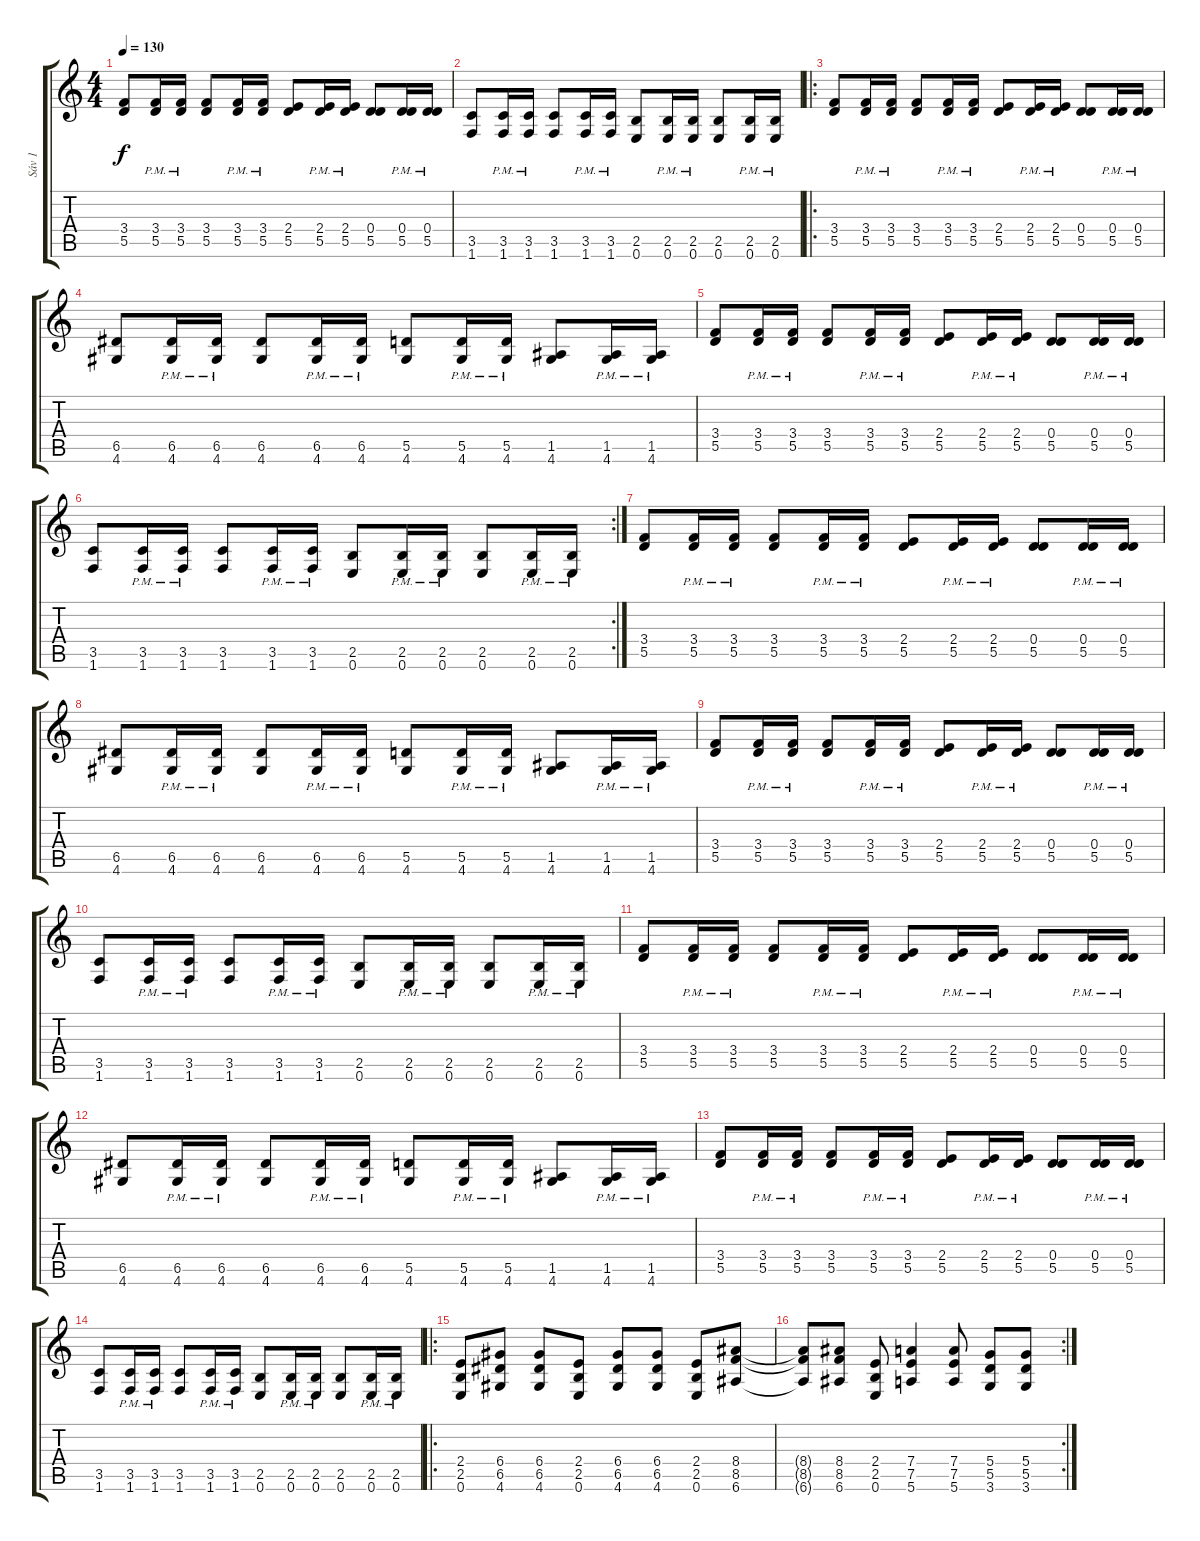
\track ("Sáv 1" "Sáv 1") {instrument distortionguitar}
\staff {score tabs}
\tuning (E4 B3 G3 D3 A2 E2) {hide}
\ts (4 4)
\tempo 130
\clef g2
\ks c
(3.4 5.5).8{dy f} (3.4{pm} 5.5).16 (3.4{pm} 5.5).16 (3.4 5.5).8 (3.4 5.5{pm}).16 (3.4 5.5{pm}).16 (2.4 5.5).8 (2.4 5.5{pm}).16 (2.4 5.5{pm}).16 (0.4 5.5).8 (0.4 5.5{pm}).16 (0.4 5.5{pm}).16 |
(3.5 1.6).8 (3.5{pm} 1.6).16 (3.5{pm} 1.6).16 (3.5 1.6).8 (3.5{pm} 1.6).16 (3.5{pm} 1.6).16 (2.5 0.6).8 (2.5{pm} 0.6).16 (2.5{pm} 0.6).16 (2.5 0.6).8 (2.5{pm} 0.6).16 (2.5{pm} 0.6).16 |
\ro
(3.4 5.5).8 (3.4{pm} 5.5).16 (3.4{pm} 5.5).16 (3.4 5.5).8 (3.4 5.5{pm}).16 (3.4 5.5{pm}).16 (2.4 5.5).8 (2.4 5.5{pm}).16 (2.4 5.5{pm}).16 (0.4 5.5).8 (0.4 5.5{pm}).16 (0.4 5.5{pm}).16 |
(6.5 4.6).8 (6.5{pm} 4.6).16 (6.5{pm} 4.6).16 (6.5 4.6).8 (6.5{pm} 4.6).16 (6.5{pm} 4.6).16 (5.5 4.6).8 (5.5{pm} 4.6).16 (5.5{pm} 4.6).16 (1.5 4.6).8 (1.5{pm} 4.6).16 (1.5{pm} 4.6).16 |
(3.4 5.5).8 (3.4{pm} 5.5).16 (3.4{pm} 5.5).16 (3.4 5.5).8 (3.4 5.5{pm}).16 (3.4 5.5{pm}).16 (2.4 5.5).8 (2.4 5.5{pm}).16 (2.4 5.5{pm}).16 (0.4 5.5).8 (0.4 5.5{pm}).16 (0.4 5.5{pm}).16 |
\rc 2
(3.5 1.6).8 (3.5{pm} 1.6).16 (3.5{pm} 1.6).16 (3.5 1.6).8 (3.5{pm} 1.6).16 (3.5{pm} 1.6).16 (2.5 0.6).8 (2.5{pm} 0.6).16 (2.5{pm} 0.6).16 (2.5 0.6).8 (2.5{pm} 0.6).16 (2.5{pm} 0.6).16 |
(3.4 5.5).8 (3.4{pm} 5.5).16 (3.4{pm} 5.5).16 (3.4 5.5).8 (3.4 5.5{pm}).16 (3.4 5.5{pm}).16 (2.4 5.5).8 (2.4 5.5{pm}).16 (2.4 5.5{pm}).16 (0.4 5.5).8 (0.4 5.5{pm}).16 (0.4 5.5{pm}).16 |
(6.5 4.6).8 (6.5{pm} 4.6).16 (6.5{pm} 4.6).16 (6.5 4.6).8 (6.5{pm} 4.6).16 (6.5{pm} 4.6).16 (5.5 4.6).8 (5.5{pm} 4.6).16 (5.5{pm} 4.6).16 (1.5 4.6).8 (1.5{pm} 4.6).16 (1.5{pm} 4.6).16 |
(3.4 5.5).8 (3.4{pm} 5.5).16 (3.4{pm} 5.5).16 (3.4 5.5).8 (3.4 5.5{pm}).16 (3.4 5.5{pm}).16 (2.4 5.5).8 (2.4 5.5{pm}).16 (2.4 5.5{pm}).16 (0.4 5.5).8 (0.4 5.5{pm}).16 (0.4 5.5{pm}).16 |
(3.5 1.6).8 (3.5{pm} 1.6).16 (3.5{pm} 1.6).16 (3.5 1.6).8 (3.5{pm} 1.6).16 (3.5{pm} 1.6).16 (2.5 0.6).8 (2.5{pm} 0.6).16 (2.5{pm} 0.6).16 (2.5 0.6).8 (2.5{pm} 0.6).16 (2.5{pm} 0.6).16 |
(3.4 5.5).8 (3.4{pm} 5.5).16 (3.4{pm} 5.5).16 (3.4 5.5).8 (3.4 5.5{pm}).16 (3.4 5.5{pm}).16 (2.4 5.5).8 (2.4 5.5{pm}).16 (2.4 5.5{pm}).16 (0.4 5.5).8 (0.4 5.5{pm}).16 (0.4 5.5{pm}).16 |
(6.5 4.6).8 (6.5{pm} 4.6).16 (6.5{pm} 4.6).16 (6.5 4.6).8 (6.5{pm} 4.6).16 (6.5{pm} 4.6).16 (5.5 4.6).8 (5.5{pm} 4.6).16 (5.5{pm} 4.6).16 (1.5 4.6).8 (1.5{pm} 4.6).16 (1.5{pm} 4.6).16 |
(3.4 5.5).8 (3.4{pm} 5.5).16 (3.4{pm} 5.5).16 (3.4 5.5).8 (3.4 5.5{pm}).16 (3.4 5.5{pm}).16 (2.4 5.5).8 (2.4 5.5{pm}).16 (2.4 5.5{pm}).16 (0.4 5.5).8 (0.4 5.5{pm}).16 (0.4 5.5{pm}).16 |
(3.5 1.6).8 (3.5{pm} 1.6).16 (3.5{pm} 1.6).16 (3.5 1.6).8 (3.5{pm} 1.6).16 (3.5{pm} 1.6).16 (2.5 0.6).8 (2.5{pm} 0.6).16 (2.5{pm} 0.6).16 (2.5 0.6).8 (2.5{pm} 0.6).16 (2.5{pm} 0.6).16 |
\ro
(2.4 2.5 0.6).8 (6.4 6.5 4.6).8 (6.4 6.5 4.6).8 (2.4 2.5 0.6).8 (6.4 6.5 4.6).8 (6.4 6.5 4.6).8 (2.4 2.5 0.6).8 (8.4 8.5 6.6).8 |
\rc 2
(8.4{t} 8.5{t} 6.6{t}).8 (8.4 8.5 6.6).8 (2.4 2.5 0.6).8 (7.4 7.5 5.6).4 (7.4 7.5 5.6).8 (5.4 5.5 3.6).8 (5.4 5.5 3.6).8
